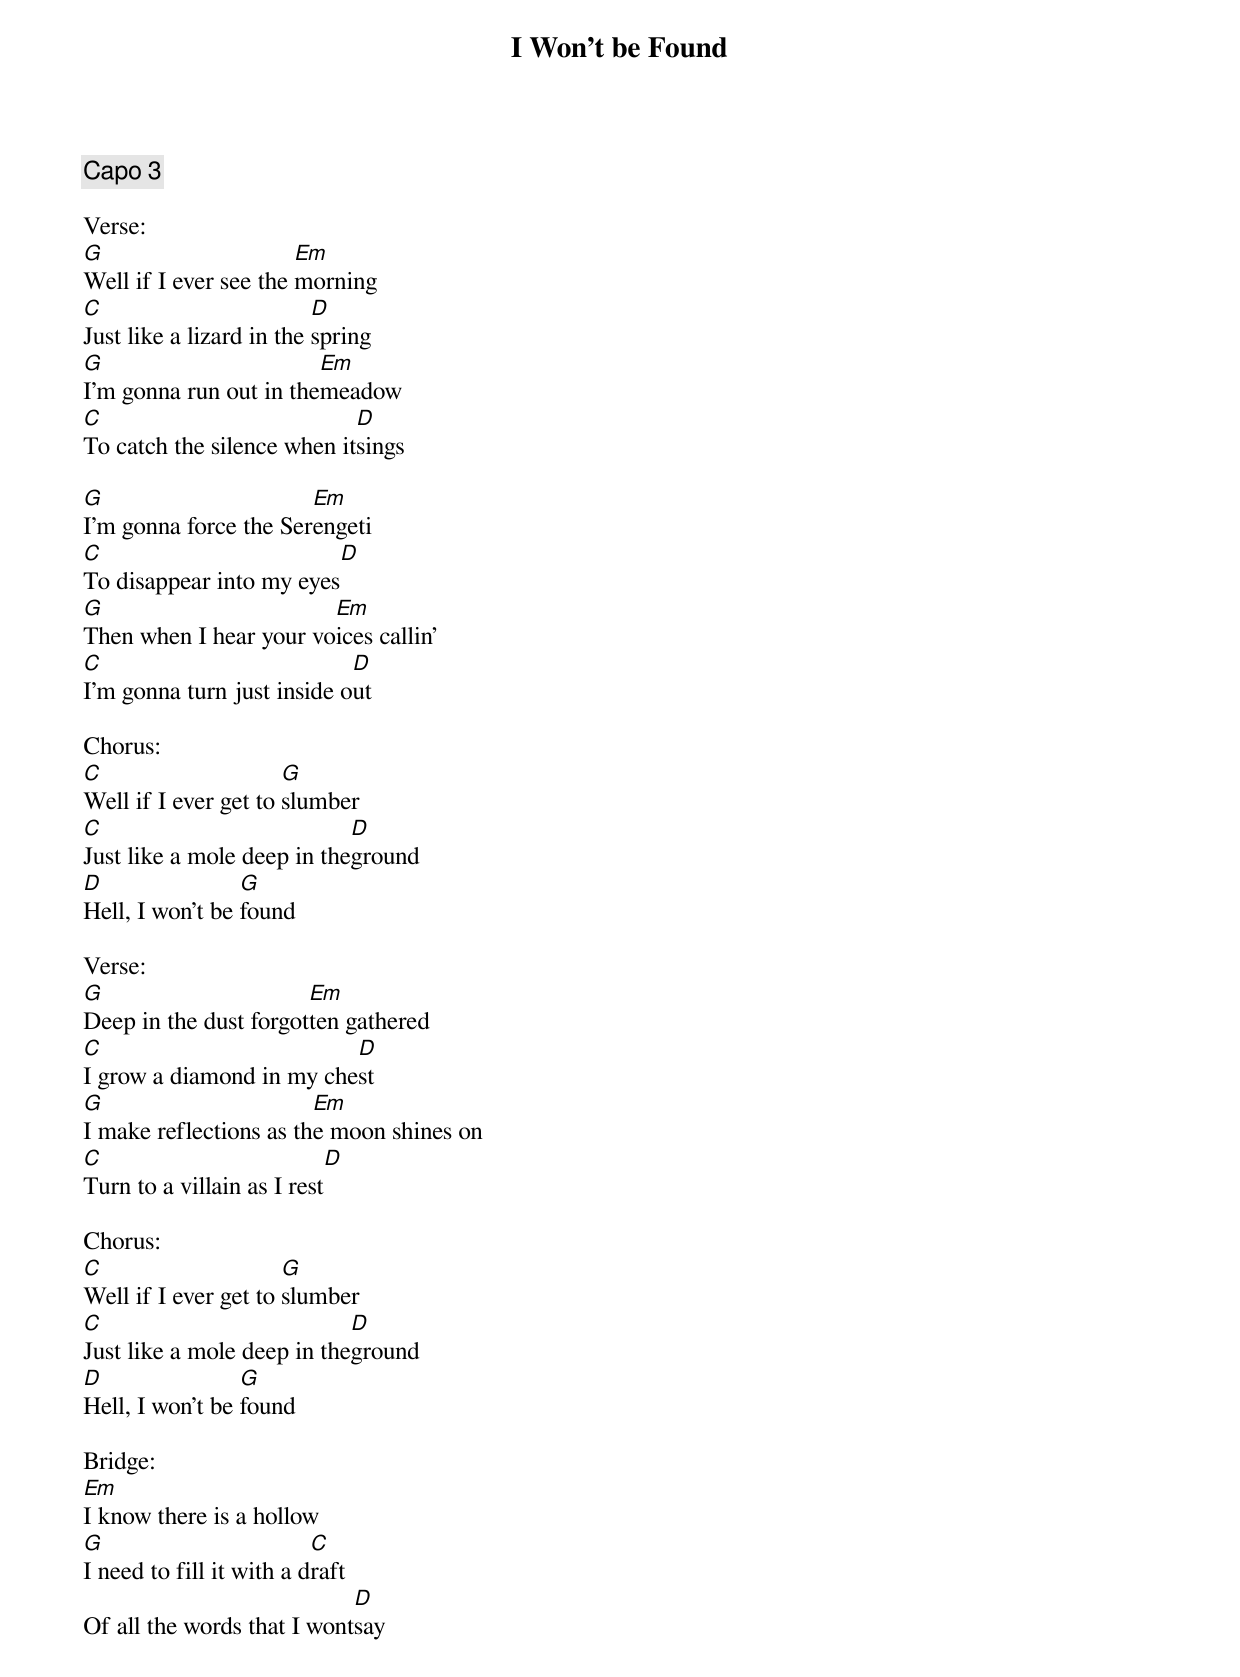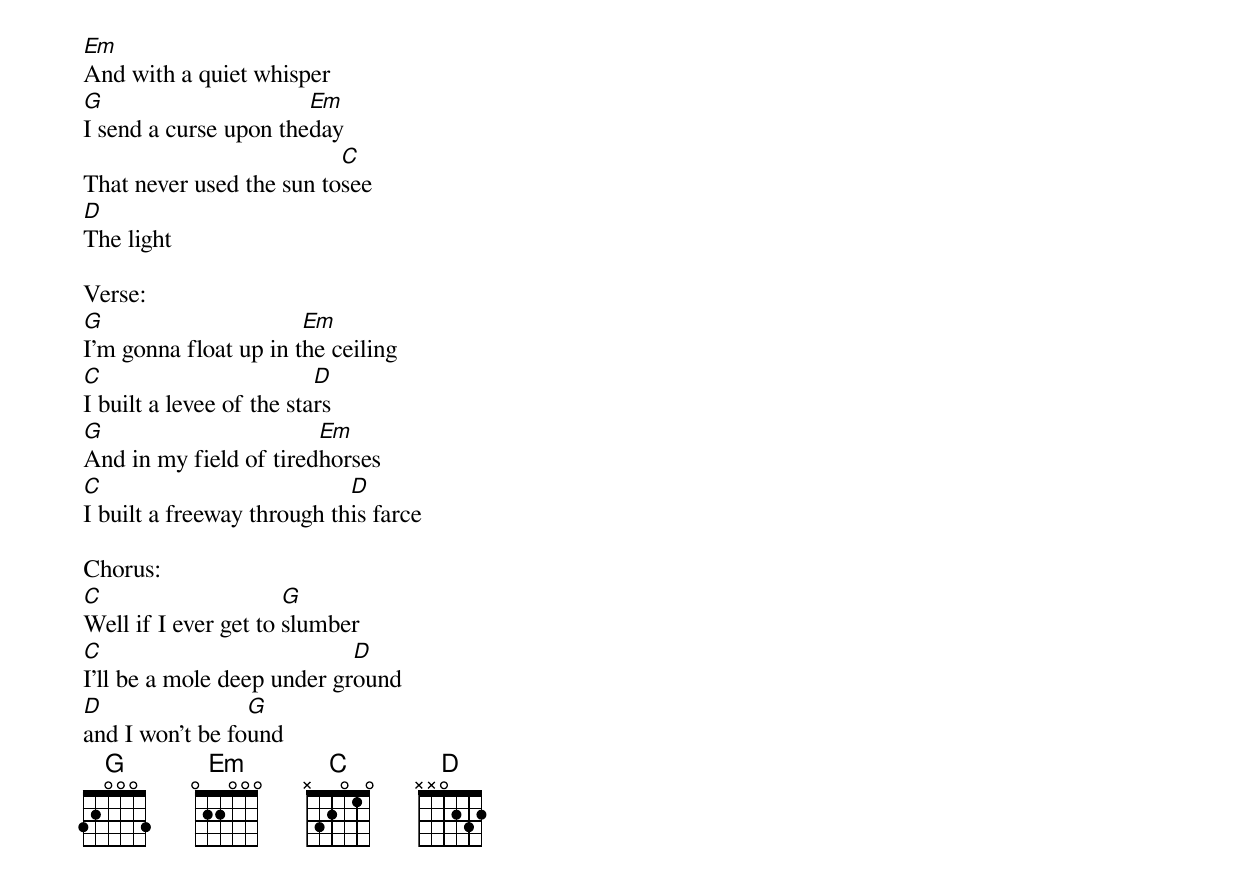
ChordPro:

{title:I Won't be Found}
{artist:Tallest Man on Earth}
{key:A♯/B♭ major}
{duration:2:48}
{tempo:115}
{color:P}

{comment: Capo 3}

Verse:
[G]Well if I ever see the [Em]morning
[C]Just like a lizard in the [D]spring
[G]I’m gonna run out in the[Em]meadow
[C]To catch the silence when it[D]sings

[G]I’m gonna force the Ser[Em]engeti
[C]To disappear into my eyes[D]
[G]Then when I hear your vo[Em]ices callin’
[C]I’m gonna turn just inside o[D]ut

Chorus:
[C]Well if I ever get to [G]slumber
[C]Just like a mole deep in the[D]ground
[D]Hell, I won’t be [G]found

Verse:
[G]Deep in the dust forgot[Em]ten gathered
[C]I grow a diamond in my che[D]st
[G]I make reflections as th[Em]e moon shines on
[C]Turn to a villain as I rest[D]

Chorus:
[C]Well if I ever get to [G]slumber
[C]Just like a mole deep in the[D]ground
[D]Hell, I won’t be [G]found

Bridge:
[Em]I know there is a hollow
[G]I need to fill it with a d[C]raft
Of all the words that I wont[D]say
[Em]And with a quiet whisper
[G]I send a curse upon the[Em]day
That never used the sun to[C]see
[D]The light

Verse:
[G]I’m gonna float up in t[Em]he ceiling
[C]I built a levee of the sta[D]rs
[G]And in my field of tired[Em]horses
[C]I built a freeway through th[D]is farce

Chorus:
[C]Well if I ever get to [G]slumber
[C]I’ll be a mole deep under gr[D]ound
[D]and I won’t be fo[G]und
